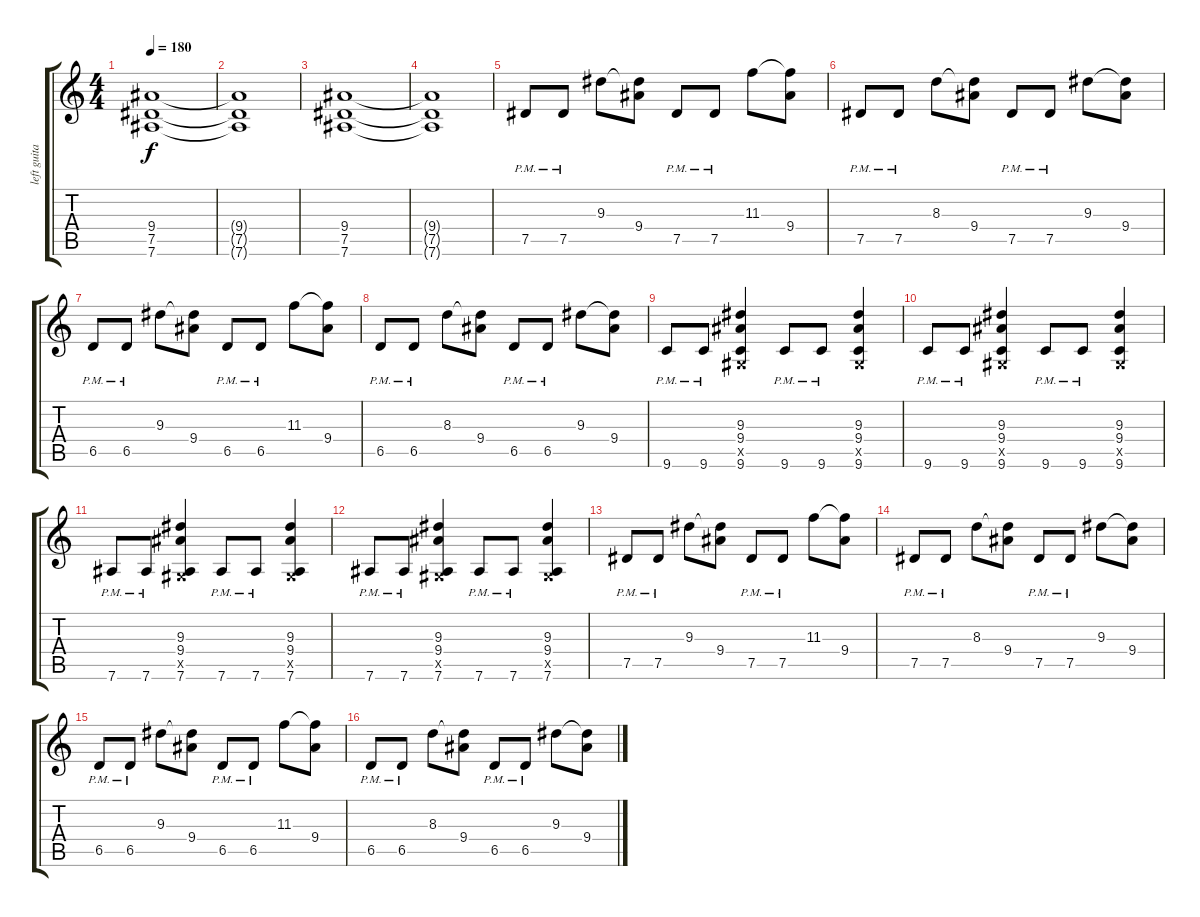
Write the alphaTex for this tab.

\track ("left guitar" "left guita") {instrument overdrivenguitar}
\staff {score tabs}
\tuning (Eb4 Bb3 Gb3 Db3 Ab2 Eb2) {hide}
\ts (4 4)
\tempo 180
\clef g2
\ks c
(9.4 7.5 7.6).1{dy f} |
(9.4{t} 7.5{t} 7.6{t}).1 |
(9.4 7.5 7.6).1 |
(9.4{t} 7.5{t} 7.6{t}).1 |
7.5{pm}.8 7.5{pm}.8 9.3.8 (9.3{t} 9.4).8 7.5{pm}.8 7.5{pm}.8 11.3.8 (11.3{t} 9.4).8 |
7.5{pm}.8 7.5{pm}.8 8.3.8 (8.3{t} 9.4).8 7.5{pm}.8 7.5{pm}.8 9.3.8 (9.3{t} 9.4).8 |
6.5{pm}.8 6.5{pm}.8 9.3.8 (9.3{t} 9.4).8 6.5{pm}.8 6.5{pm}.8 11.3.8 (11.3{t} 9.4).8 |
6.5{pm}.8 6.5{pm}.8 8.3.8 (8.3{t} 9.4).8 6.5{pm}.8 6.5{pm}.8 9.3.8 (9.3{t} 9.4).8 |
9.6{pm}.8 9.6{pm}.8 (9.3 9.4 0.5{x} 9.6).4 9.6{pm}.8 9.6{pm}.8 (9.3 9.4 0.5{x} 9.6).4 |
9.6{pm}.8 9.6{pm}.8 (9.3 9.4 0.5{x} 9.6).4 9.6{pm}.8 9.6{pm}.8 (9.3 9.4 0.5{x} 9.6).4 |
7.6{pm}.8 7.6{pm}.8 (9.3 9.4 0.5{x} 7.6).4 7.6{pm}.8 7.6{pm}.8 (9.3 9.4 0.5{x} 7.6).4 |
7.6{pm}.8 7.6{pm}.8 (9.3 9.4 0.5{x} 7.6).4 7.6{pm}.8 7.6{pm}.8 (9.3 9.4 0.5{x} 7.6).4 |
7.5{pm}.8 7.5{pm}.8 9.3.8 (9.3{t} 9.4).8 7.5{pm}.8 7.5{pm}.8 11.3.8 (11.3{t} 9.4).8 |
7.5{pm}.8 7.5{pm}.8 8.3.8 (8.3{t} 9.4).8 7.5{pm}.8 7.5{pm}.8 9.3.8 (9.3{t} 9.4).8 |
6.5{pm}.8 6.5{pm}.8 9.3.8 (9.3{t} 9.4).8 6.5{pm}.8 6.5{pm}.8 11.3.8 (11.3{t} 9.4).8 |
6.5{pm}.8 6.5{pm}.8 8.3.8 (8.3{t} 9.4).8 6.5{pm}.8 6.5{pm}.8 9.3.8 (9.3{t} 9.4).8
